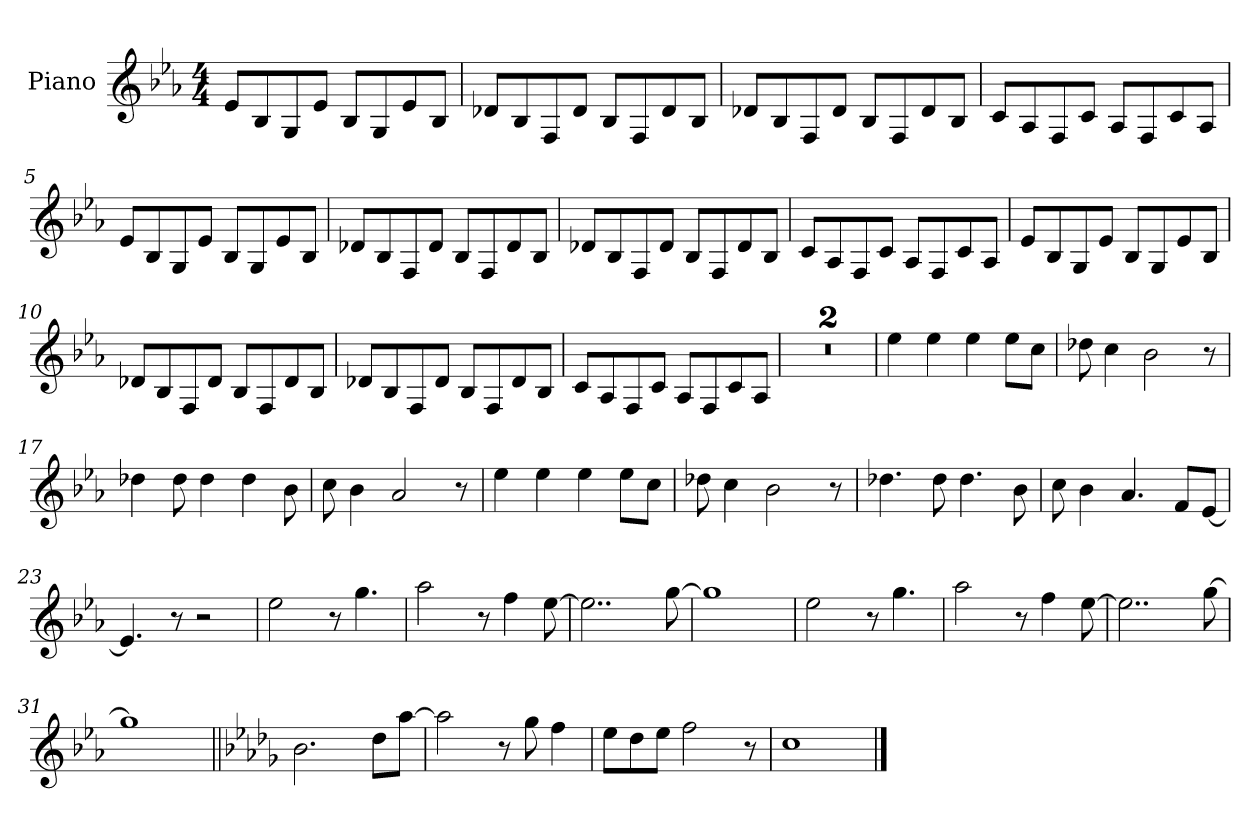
**kern
*part1
*staff1
*I"Piano
*I'Pno.
*clefG2
*k[b-e-a-]
*M4/4
*MM131
=1
8e-/L
8B-/
8G/
8e-/J
8B-/L
8G/
8e-/
8B-/J
=2
8d-X/L
8B-/
8F/
8d-/J
8B-/L
8F/
8d-/
8B-/J
=3
8d-X/L
8B-/
8F/
8d-/J
8B-/L
8F/
8d-/
8B-/J
=4
8c/L
8A-/
8F/
8c/J
8A-/L
8F/
8c/
8A-/J
!!LO:LB:g=z
=5
8e-/L
8B-/
8G/
8e-/J
8B-/L
8G/
8e-/
8B-/J
=6
8d-X/L
8B-/
8F/
8d-/J
8B-/L
8F/
8d-/
8B-/J
=7
8d-X/L
8B-/
8F/
8d-/J
8B-/L
8F/
8d-/
8B-/J
=8
8c/L
8A-/
8F/
8c/J
8A-/L
8F/
8c/
8A-/J
!!LO:LB:g=z
=9
8e-/L
8B-/
8G/
8e-/J
8B-/L
8G/
8e-/
8B-/J
=10
8d-X/L
8B-/
8F/
8d-/J
8B-/L
8F/
8d-/
8B-/J
=11
8d-X/L
8B-/
8F/
8d-/J
8B-/L
8F/
8d-/
8B-/J
=12
8c/L
8A-/
8F/
8c/J
8A-/L
8F/
8c/
8A-/J
=13
1r
=14
1r
!!LO:LB:g=z
=15
4ee-\
4ee-\
4ee-\
8ee-\L
8cc\J
=16
8dd-X\
4cc\
2b-\
8r
=17
4dd-X\
8dd-\
4dd-\
4dd-\
8b-\
=18
8cc\
4b-\
2a-/
8r
=19
4ee-\
4ee-\
4ee-\
8ee-\L
8cc\J
=20
8dd-X\
4cc\
2b-\
8r
=21
4.dd-X\
8dd-\
4.dd-\
8b-\
=22
8cc\
4b-\
4.a-/
8f/L
[8e-/J
=23
4.e-/]
8r
2r
!!LO:LB:g=z
=24
2ee-\
8r
4.gg\
=25
2aa-\
8r
4ff\
[8ee-\
=26
2..ee-\]
[8gg\
=27
1gg]
=28
2ee-\
8r
4.gg\
=29
2aa-\
8r
4ff\
[8ee-\
=30
2..ee-\]
[8gg\
=31
1gg]
!!LO:LB:g=z
=32||
*k[b-e-a-d-g-]
2.b-\
8dd-\L
[8aa-\J
=33
2aa-\]
8r
8gg-\
4ff\
=34
8ee-\L
8dd-\
8ee-\J
2ff\
8r
=35
1cc
==
*-
